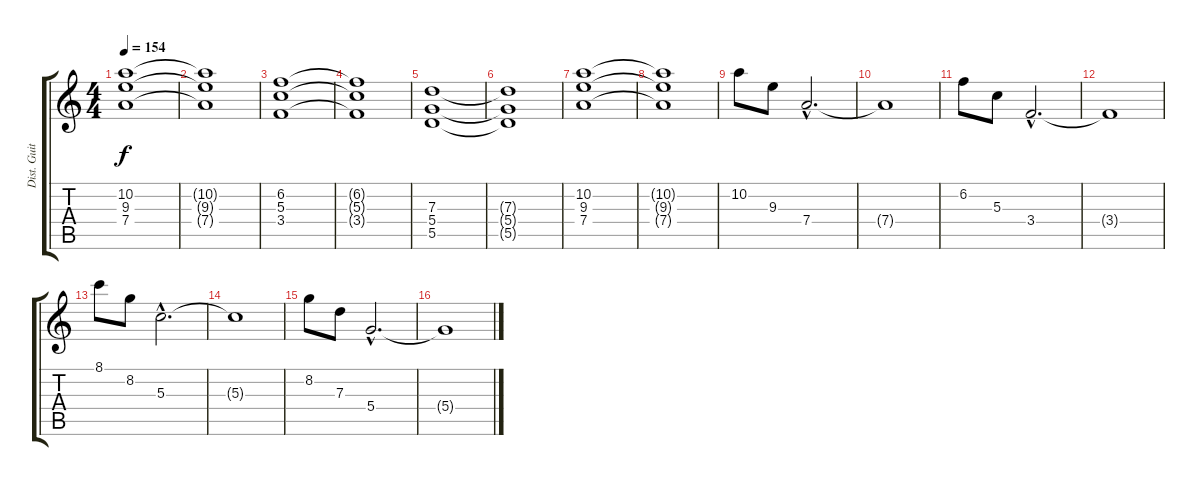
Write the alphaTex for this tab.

\track ("Dist. Guitar 2" "Dist. Guit") {instrument distortionguitar}
\staff {score tabs}
\tuning (E4 B3 G3 D3 A2 E2) {hide}
\ts (4 4)
\tempo 154
\clef g2
\ks c
(10.2 9.3 7.4).1{dy f} |
(10.2{t} 9.3{t} 7.4{t}).1 |
(6.2 5.3 3.4).1 |
(6.2{t} 5.3{t} 3.4{t}).1 |
(7.3 5.4 5.5).1 |
(7.3{t} 5.4{t} 5.5{t}).1 |
(10.2 9.3 7.4).1 |
(10.2{t} 9.3{t} 7.4{t}).1 |
10.2.8 9.3.8 7.4{hac}.2{d} |
7.4{t}.1 |
6.2.8 5.3.8 3.4{hac}.2{d} |
3.4{t}.1 |
8.1.8 8.2.8 5.3{hac}.2{d} |
5.3{t}.1 |
8.2.8 7.3.8 5.4{hac}.2{d} |
5.4{t}.1
